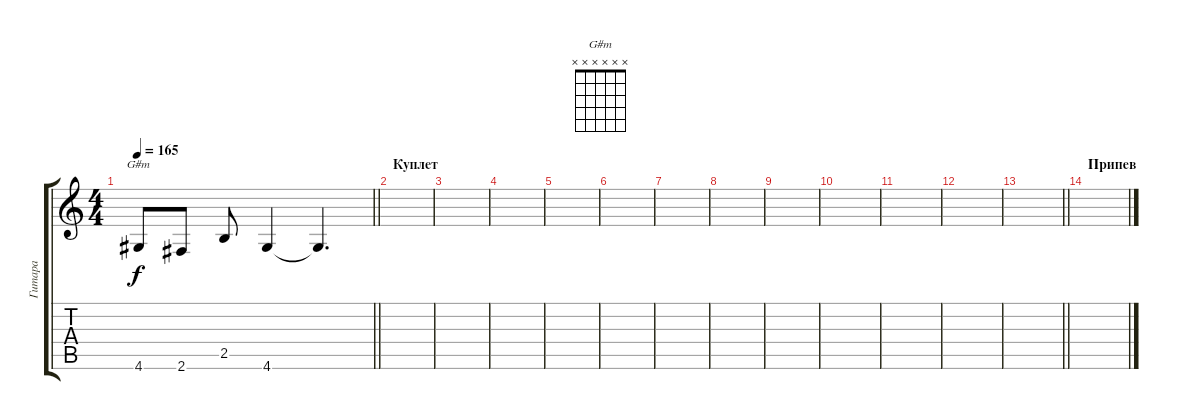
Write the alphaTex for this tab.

\track ("Гитара" "Гитара") {instrument distortionguitar}
\staff {score tabs}
\tuning (E4 B3 G3 D3 A2 E2) {hide}
\chord ("G#m" x x x x x x)
\ts (4 4)
\tempo 165
\clef g2
\barLineRight lightlight
\ks c
4.6.8{ch "G#m" dy f} 2.6.8 2.5.8 4.6.4 4.6{t}.4{d} |
\section ("" "Куплет")
|
|
|
|
|
|
|
|
|
|
|
\barLineRight lightlight
|
\section ("" "Припев")
